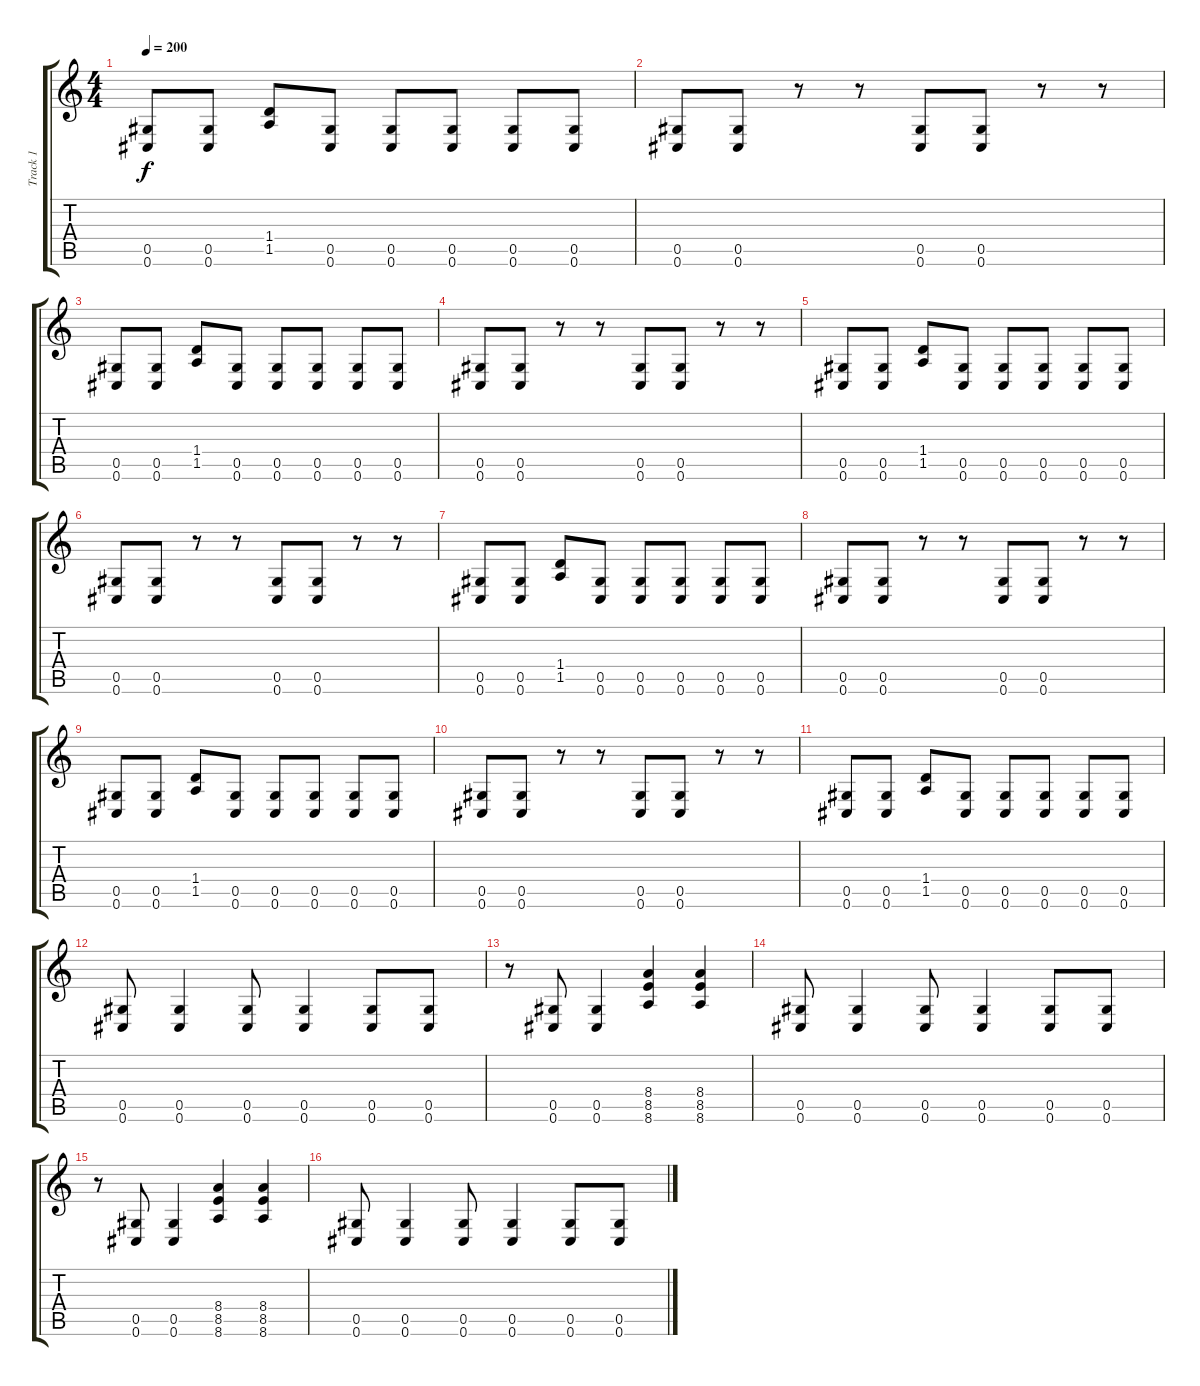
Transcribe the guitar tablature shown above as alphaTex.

\track ("Track 1" "Track 1") {instrument overdrivenguitar}
\staff {score tabs}
\tuning (Eb4 Bb3 Gb3 Db3 Ab2 Db2) {hide}
\ts (4 4)
\tempo 200
\clef g2
\ks c
(0.5 0.6).8{dy f} (0.5 0.6).8 (1.4 1.5).8 (0.5 0.6).8 (0.5 0.6).8 (0.5 0.6).8 (0.5 0.6).8 (0.5 0.6).8 |
(0.5 0.6).8 (0.5 0.6).8 r.8 r.8 (0.5 0.6).8 (0.5 0.6).8 r.8 r.8 |
(0.5 0.6).8 (0.5 0.6).8 (1.4 1.5).8 (0.5 0.6).8 (0.5 0.6).8 (0.5 0.6).8 (0.5 0.6).8 (0.5 0.6).8 |
(0.5 0.6).8 (0.5 0.6).8 r.8 r.8 (0.5 0.6).8 (0.5 0.6).8 r.8 r.8 |
(0.5 0.6).8 (0.5 0.6).8 (1.4 1.5).8 (0.5 0.6).8 (0.5 0.6).8 (0.5 0.6).8 (0.5 0.6).8 (0.5 0.6).8 |
(0.5 0.6).8 (0.5 0.6).8 r.8 r.8 (0.5 0.6).8 (0.5 0.6).8 r.8 r.8 |
(0.5 0.6).8 (0.5 0.6).8 (1.4 1.5).8 (0.5 0.6).8 (0.5 0.6).8 (0.5 0.6).8 (0.5 0.6).8 (0.5 0.6).8 |
(0.5 0.6).8 (0.5 0.6).8 r.8 r.8 (0.5 0.6).8 (0.5 0.6).8 r.8 r.8 |
(0.5 0.6).8 (0.5 0.6).8 (1.4 1.5).8 (0.5 0.6).8 (0.5 0.6).8 (0.5 0.6).8 (0.5 0.6).8 (0.5 0.6).8 |
(0.5 0.6).8 (0.5 0.6).8 r.8 r.8 (0.5 0.6).8 (0.5 0.6).8 r.8 r.8 |
(0.5 0.6).8 (0.5 0.6).8 (1.4 1.5).8 (0.5 0.6).8 (0.5 0.6).8 (0.5 0.6).8 (0.5 0.6).8 (0.5 0.6).8 |
(0.5 0.6).8 (0.5 0.6).4 (0.5 0.6).8 (0.5 0.6).4 (0.5 0.6).8 (0.5 0.6).8 |
r.8 (0.5 0.6).8 (0.5 0.6).4 (8.4 8.5 8.6).4 (8.4 8.5 8.6).4 |
(0.5 0.6).8 (0.5 0.6).4 (0.5 0.6).8 (0.5 0.6).4 (0.5 0.6).8 (0.5 0.6).8 |
r.8 (0.5 0.6).8 (0.5 0.6).4 (8.4 8.5 8.6).4 (8.4 8.5 8.6).4 |
(0.5 0.6).8 (0.5 0.6).4 (0.5 0.6).8 (0.5 0.6).4 (0.5 0.6).8 (0.5 0.6).8
